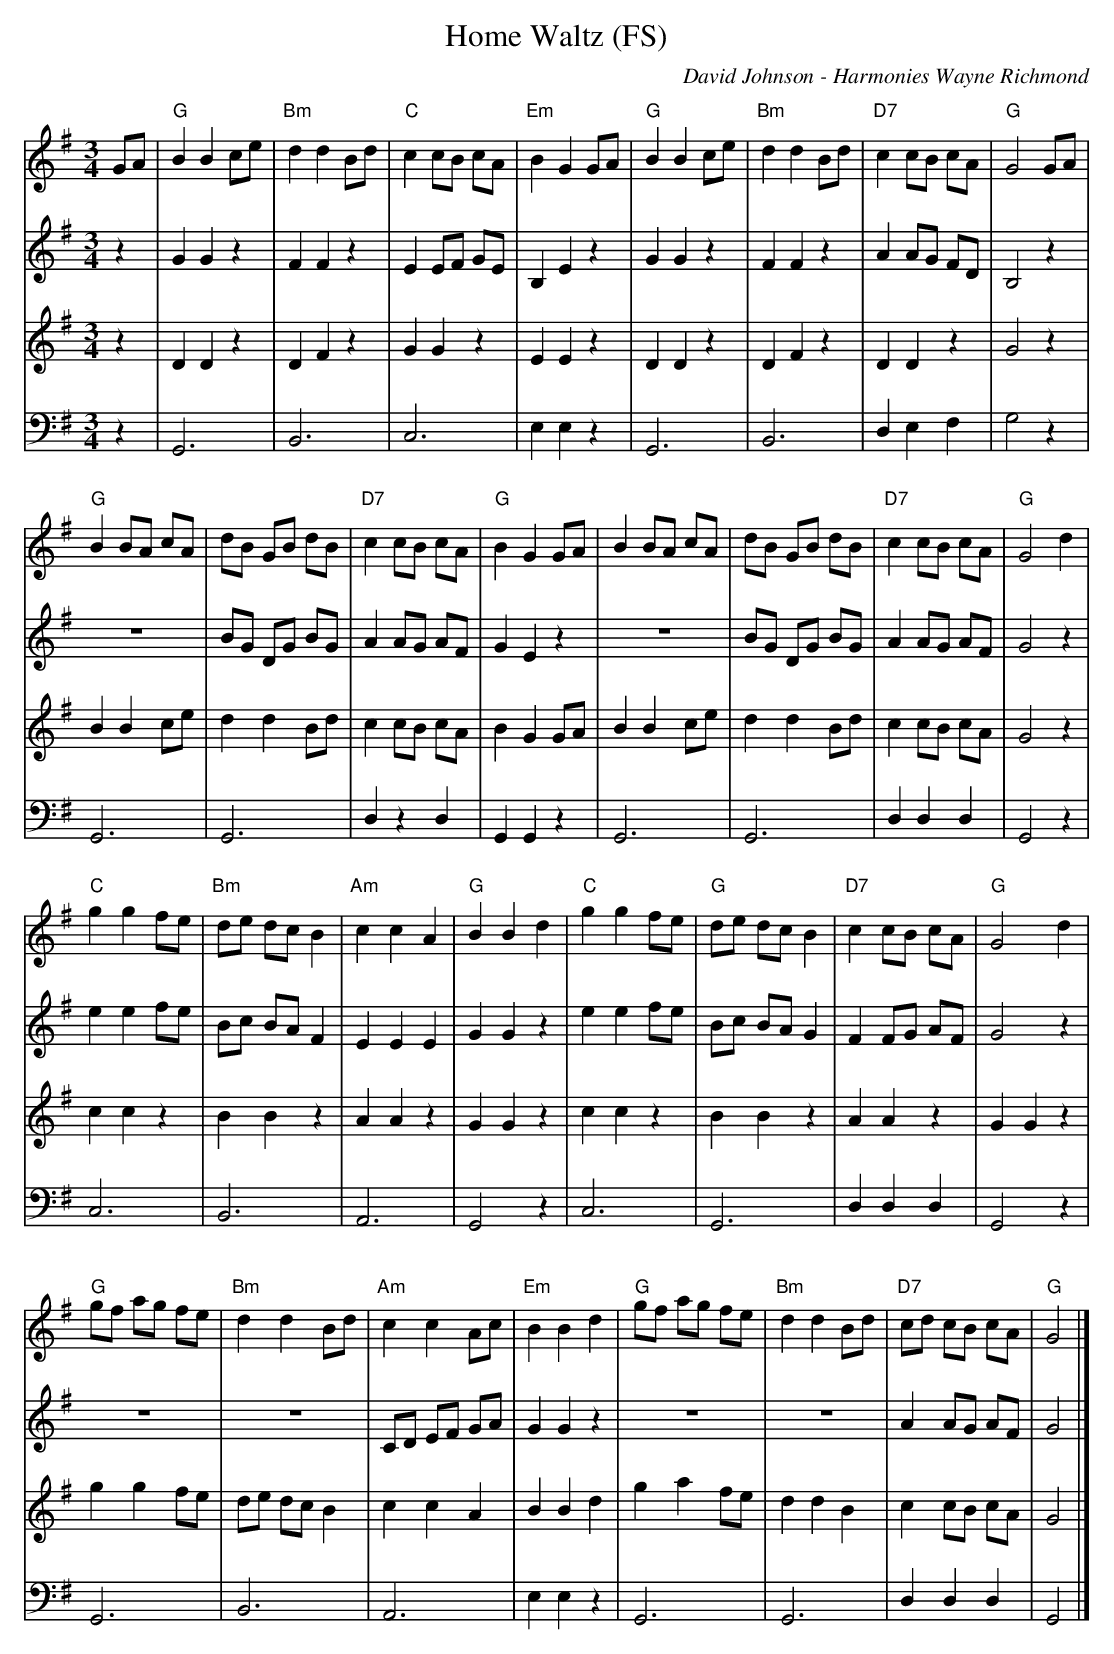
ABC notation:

X:1
T:Home Waltz (FS)
Q:150
C:David Johnson - Harmonies Wayne Richmond
M:3/4
L:1/8
K:G
V:1
GA|"G"B2B2ce|"Bm"d2d2Bd|"C"c2cB cA|"Em"B2G2GA|"G"B2B2ce|"Bm"d2d2Bd|"D7"c2cB cA|"G"G4GA|
"G"B2BA cA|dB GB dB|"D7"c2cB cA|"G"B2G2GA|B2BA cA|dB GB dB|"D7"c2cB cA|"G"G4d2|
"C"g2g2fe|"Bm"de dcB2|"Am"c2c2A2|"G"B2B2d2|"C"g2g2fe|"G"de dcB2|"D7"c2cB cA|"G"G4d2|
"G"gf ag fe|"Bm"d2d2Bd|"Am"c2c2Ac|"Em"B2B2d2|"G"gf ag fe|"Bm"d2d2Bd|"D7"cd cB cA|"G"G4|]
V:2
z2|G2G2z2|F2F2z2|E2EF GE|B,2E2z2|G2G2z2|F2F2z2|A2AG FD|B,4z2|
z6|BG DG BG|A2AG AF|G2E2z2|z6|BG DG BG|A2AG AF|G4z2|
e2e2fe|Bc BA F2|E2E2E2|G2G2z2|e2e2fe|Bc BA G2|F2FG AF|G4z2|
z6|z6|CD EF GA|G2G2z2|z6|z6|A2AG AF|G4|]
V:3
z2|D2D2z2|D2F2z2|G2G2 z2|E2E2z2|D2D2z2|D2F2z2|D2D2 z2|G4z2|
B2B2ce|d2d2Bd|c2cB cA|B2G2GA|B2B2ce|d2d2Bd|c2cB cA|G4z2|
c2c2z2|B2 B2z2|A2A2z2|G2G2z2|c2c2z2|B2 B2z2|A2A2z2|G2G2z2|
g2g2fe|de dcB2|c2c2A2|B2B2d2|g2a2fe|d2d2B2|c2cB cA|G4|]
V:4 clef=bass
z2|G,,6|B,,6|C,6|E,2E,2z2|G,,6|B,,6|D,2E,2F,2|G,4z2|
G,,6|G,,6|D,2z2D,2|G,,2G,,2z2|G,,6|G,,6|D,2D,2D,2|G,,4z2|
C,6|B,,6|A,,6|G,,4z2|C,6|G,,6|D,2D,2D,2|G,,4z2|
G,,6|B,,6|A,,6|E,2E,2z2|G,,6|G,,6|D,2D,2D,2|G,,4|]
